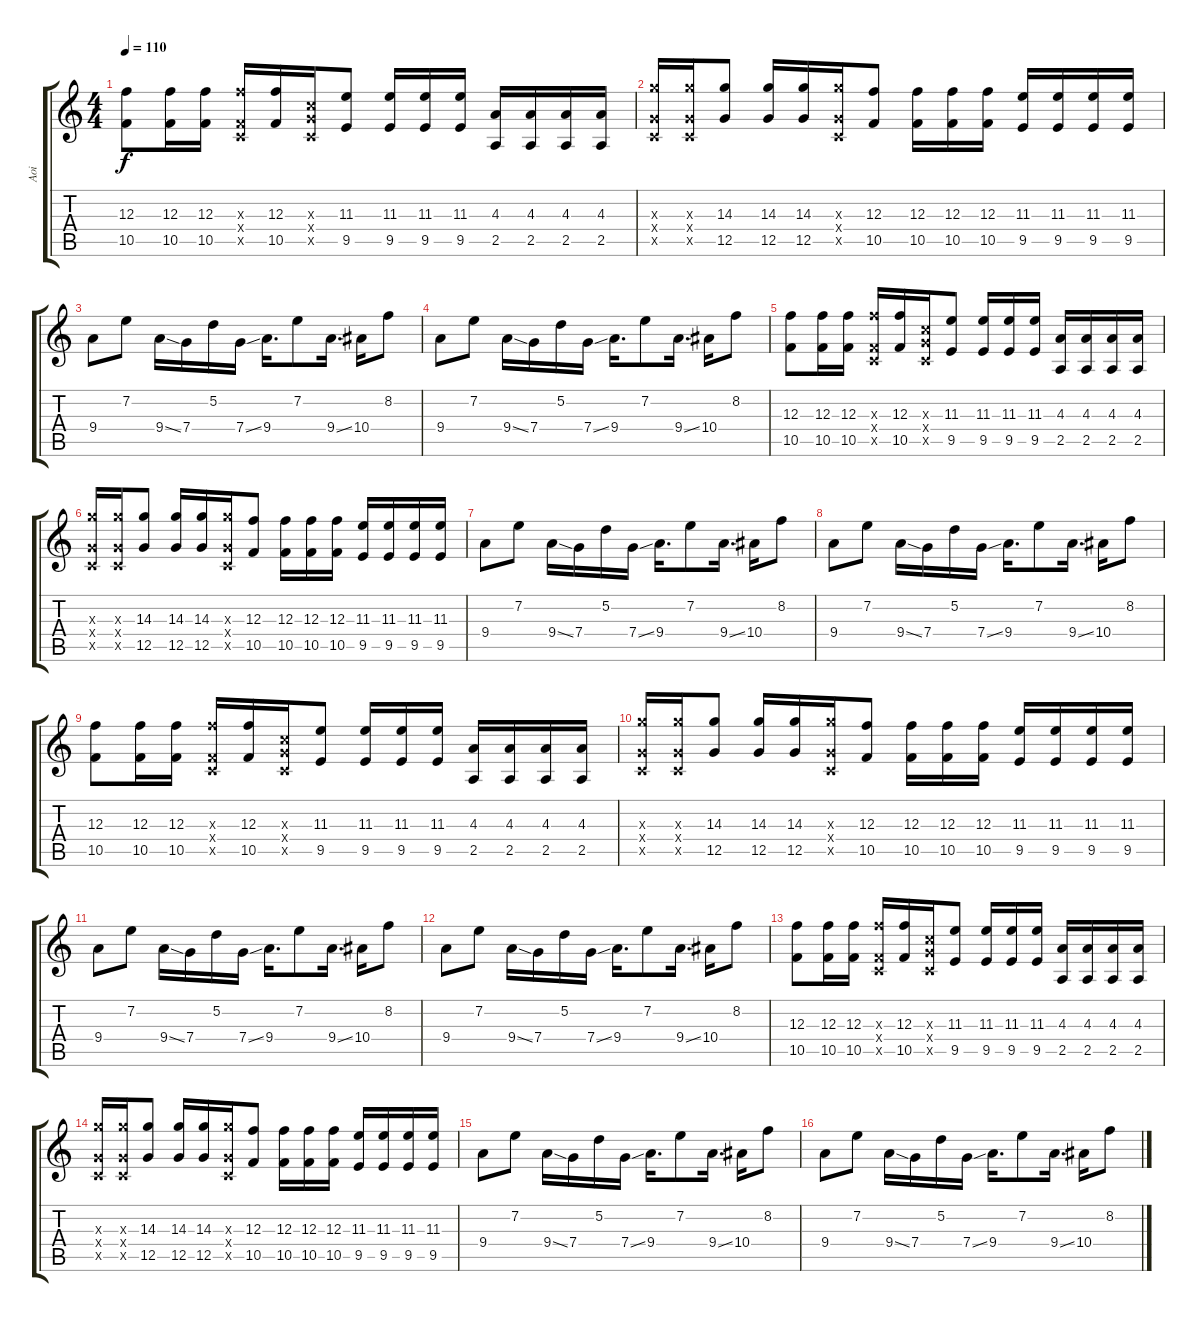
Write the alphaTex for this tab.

\track ("Aoi" "Aoi") {instrument overdrivenguitar}
\staff {score tabs}
\tuning (D4 A3 F3 C3 G2 D2) {hide}
\ts (4 4)
\tempo 110
\clef g2
\ks c
(12.3 10.5).8{dy f} (12.3 10.5).16 (12.3 10.5).16 (12.3{x} 0.4{x} 10.5{x}).16 (12.3 10.5).16 (7.3{x} 7.4{x} 5.5{x}).16 (11.3 9.5).8 (11.3 9.5).16 (11.3 9.5).16 (11.3 9.5).16 (4.3 2.5).16 (4.3 2.5).16 (4.3 2.5).16 (4.3 2.5).16 |
(14.3{x} 0.4{x} 12.5{x}).16 (14.3{x} 0.4{x} 12.5{x}).16 (14.3 12.5).8 (14.3 12.5).16 (14.3 12.5).16 (14.3{x} 0.4{x} 12.5{x}).16 (12.3 10.5).8 (12.3 10.5).16 (12.3 10.5).16 (12.3 10.5).16 (11.3 9.5).16 (11.3 9.5).16 (11.3 9.5).16 (11.3 9.5).16 |
9.4.8 7.2.8 9.4{ss}.16 7.4.16 5.2.16 7.4{ss}.16 9.4.16{d} 7.2.8 9.4{ss}.16{d} 10.4.16 8.2.8 |
9.4.8 7.2.8 9.4{ss}.16 7.4.16 5.2.16 7.4{ss}.16 9.4.16{d} 7.2.8 9.4{ss}.16{d} 10.4.16 8.2.8 |
(12.3 10.5).8 (12.3 10.5).16 (12.3 10.5).16 (12.3{x} 0.4{x} 10.5{x}).16 (12.3 10.5).16 (7.3{x} 7.4{x} 5.5{x}).16 (11.3 9.5).8 (11.3 9.5).16 (11.3 9.5).16 (11.3 9.5).16 (4.3 2.5).16 (4.3 2.5).16 (4.3 2.5).16 (4.3 2.5).16 |
(14.3{x} 0.4{x} 12.5{x}).16 (14.3{x} 0.4{x} 12.5{x}).16 (14.3 12.5).8 (14.3 12.5).16 (14.3 12.5).16 (14.3{x} 0.4{x} 12.5{x}).16 (12.3 10.5).8 (12.3 10.5).16 (12.3 10.5).16 (12.3 10.5).16 (11.3 9.5).16 (11.3 9.5).16 (11.3 9.5).16 (11.3 9.5).16 |
9.4.8 7.2.8 9.4{ss}.16 7.4.16 5.2.16 7.4{ss}.16 9.4.16{d} 7.2.8 9.4{ss}.16{d} 10.4.16 8.2.8 |
9.4.8 7.2.8 9.4{ss}.16 7.4.16 5.2.16 7.4{ss}.16 9.4.16{d} 7.2.8 9.4{ss}.16{d} 10.4.16 8.2.8 |
(12.3 10.5).8 (12.3 10.5).16 (12.3 10.5).16 (12.3{x} 0.4{x} 10.5{x}).16 (12.3 10.5).16 (7.3{x} 7.4{x} 5.5{x}).16 (11.3 9.5).8 (11.3 9.5).16 (11.3 9.5).16 (11.3 9.5).16 (4.3 2.5).16 (4.3 2.5).16 (4.3 2.5).16 (4.3 2.5).16 |
(14.3{x} 0.4{x} 12.5{x}).16 (14.3{x} 0.4{x} 12.5{x}).16 (14.3 12.5).8 (14.3 12.5).16 (14.3 12.5).16 (14.3{x} 0.4{x} 12.5{x}).16 (12.3 10.5).8 (12.3 10.5).16 (12.3 10.5).16 (12.3 10.5).16 (11.3 9.5).16 (11.3 9.5).16 (11.3 9.5).16 (11.3 9.5).16 |
9.4.8 7.2.8 9.4{ss}.16 7.4.16 5.2.16 7.4{ss}.16 9.4.16{d} 7.2.8 9.4{ss}.16{d} 10.4.16 8.2.8 |
9.4.8 7.2.8 9.4{ss}.16 7.4.16 5.2.16 7.4{ss}.16 9.4.16{d} 7.2.8 9.4{ss}.16{d} 10.4.16 8.2.8 |
(12.3 10.5).8 (12.3 10.5).16 (12.3 10.5).16 (12.3{x} 0.4{x} 10.5{x}).16 (12.3 10.5).16 (7.3{x} 7.4{x} 5.5{x}).16 (11.3 9.5).8 (11.3 9.5).16 (11.3 9.5).16 (11.3 9.5).16 (4.3 2.5).16 (4.3 2.5).16 (4.3 2.5).16 (4.3 2.5).16 |
(14.3{x} 0.4{x} 12.5{x}).16 (14.3{x} 0.4{x} 12.5{x}).16 (14.3 12.5).8 (14.3 12.5).16 (14.3 12.5).16 (14.3{x} 0.4{x} 12.5{x}).16 (12.3 10.5).8 (12.3 10.5).16 (12.3 10.5).16 (12.3 10.5).16 (11.3 9.5).16 (11.3 9.5).16 (11.3 9.5).16 (11.3 9.5).16 |
9.4.8 7.2.8 9.4{ss}.16 7.4.16 5.2.16 7.4{ss}.16 9.4.16{d} 7.2.8 9.4{ss}.16{d} 10.4.16 8.2.8 |
9.4.8 7.2.8 9.4{ss}.16 7.4.16 5.2.16 7.4{ss}.16 9.4.16{d} 7.2.8 9.4{ss}.16{d} 10.4.16 8.2.8
